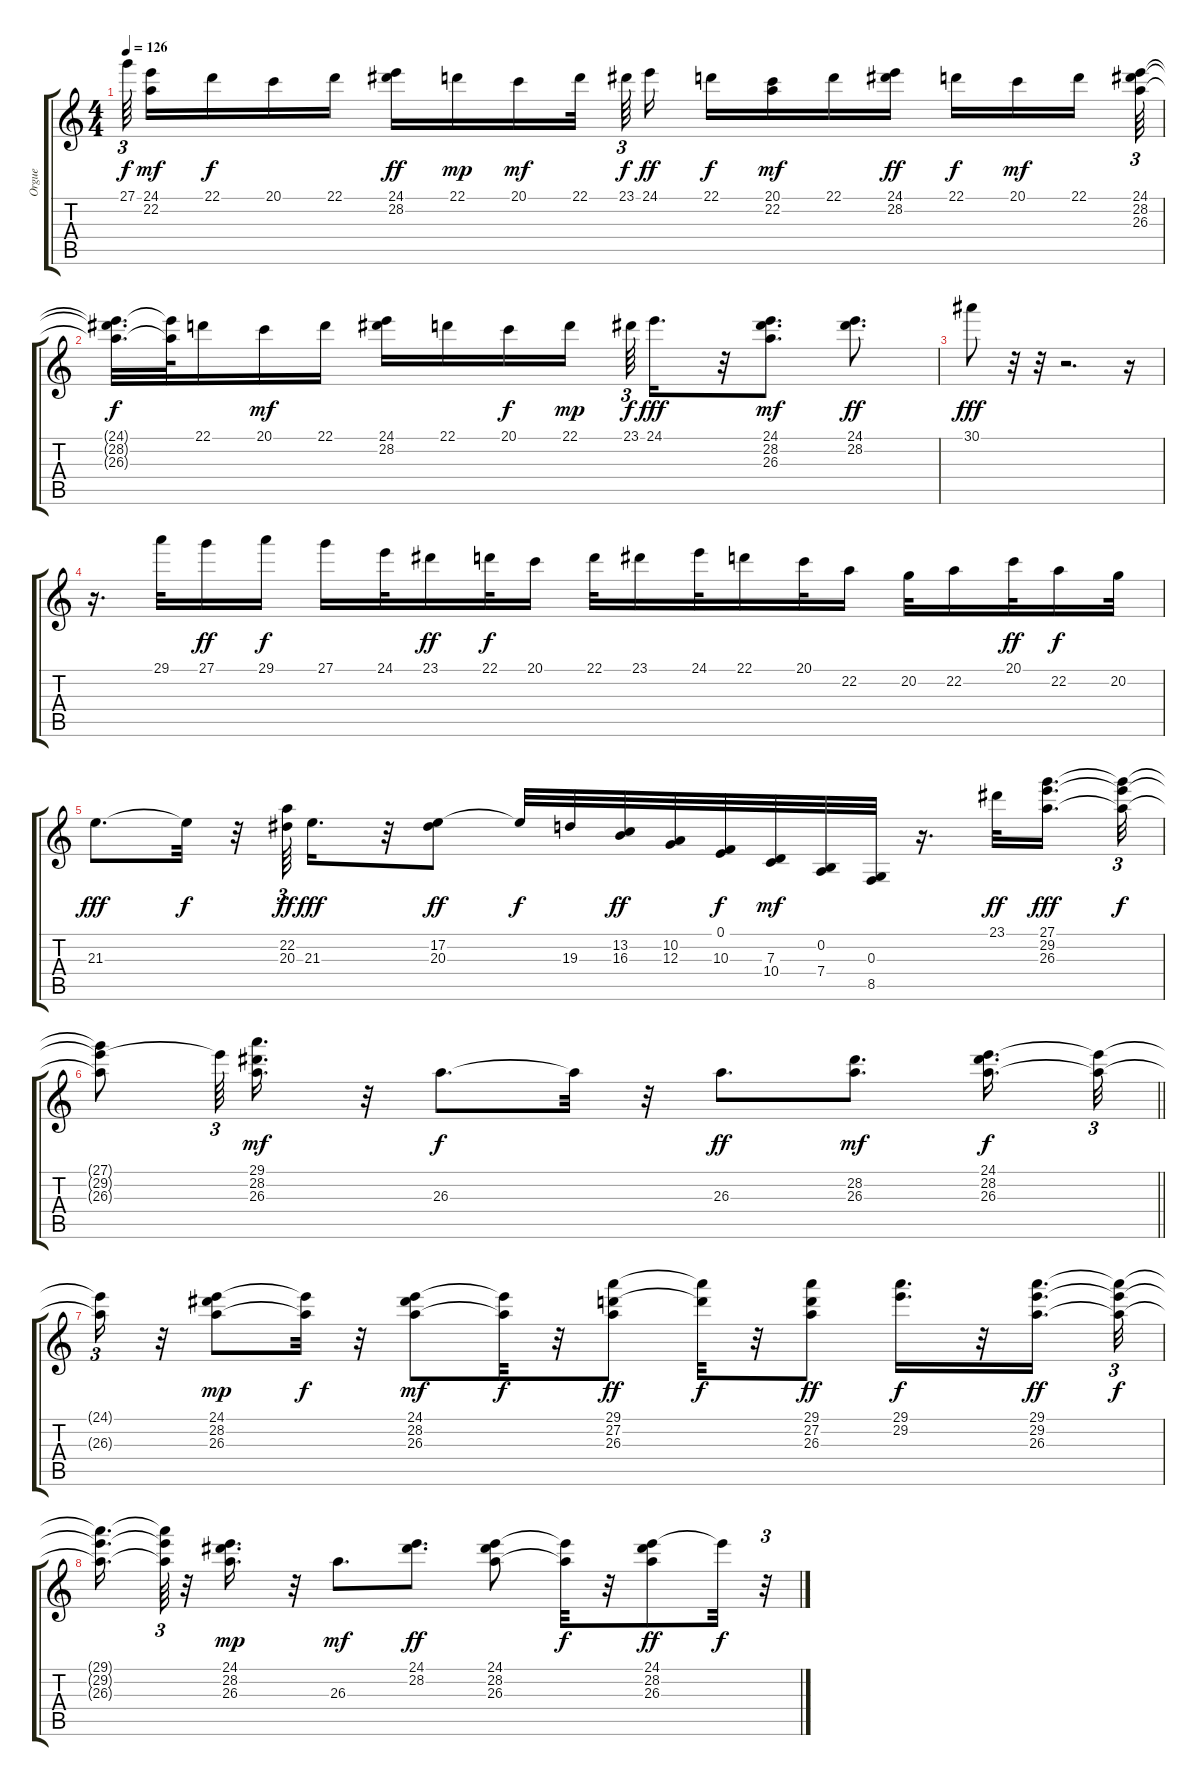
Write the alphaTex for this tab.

\track ("Orgue" "Orgue") {instrument rockorgan}
\staff {score tabs}
\tuning (E4 B3 G3 D3 A2 E2) {hide}
\ts (4 4)
\tempo 126
\clef g2
\ks c
27.1{t}.64{tu (3 2) dy f beam splitsecondary} (24.1 22.2).16{dy mf} 22.1.16{dy f} 20.1.16 22.1.16 (24.1 28.2).16{dy ff} 22.1.16{dy mp} 20.1.16{dy mf} 22.1.32{beam splitsecondary} 23.1.64{tu (3 2) dy f} 24.1.16{dy ff} 22.1.16{dy f} (20.1 22.2).16{dy mf} 22.1.16 (24.1 28.2).16{dy ff} 22.1.16{dy f} 20.1.16{dy mf} 22.1.16{beam splitsecondary} (24.1 28.2 26.3).64{tu (3 2)} |
(24.1{t} 28.2{t} 26.3{t}).32{d dy f} (24.1{t} 26.3{t}).64 22.1.16 20.1.16{dy mf} 22.1.16 (24.1 28.2).16 22.1.16 20.1.16{dy f} 22.1.16{dy mp} 23.1.64{tu (3 2) dy f} 24.1.16{d dy fff} r.32 (24.1 28.2 26.3).8{d dy mf} (24.1 28.2).8{d dy ff} |
30.1.8{dy fff} r.32 r.32 r.2{d} r.16 |
r.16{d} 29.1.32 27.1.16{dy ff} 29.1.16{dy f} 27.1.16 24.1.32 23.1.16{dy ff} 22.1.32{dy f} 20.1.16 22.1.32 23.1.16 24.1.32 22.1.16 20.1.32 22.2.16 20.2.32 22.2.16 20.1.32{dy ff} 22.2.16{dy f} 20.2.32 |
21.3.8{d dy fff} 21.3{t}.32{dy f} r.32 (22.2 20.3).64{tu (3 2) dy ff} 21.3.16{d dy fff} r.32 (17.2 20.3).8{dy ff} 17.2{t}.32{dy f} 19.3.32 (13.2 16.3).32{dy ff} (10.2 12.3).32 (0.1 10.3).32{dy f} (7.3 10.4).32{dy mf} (0.2 7.4).32 (0.3 8.5).32 r.16{d} 23.1.32{dy ff} (27.1 29.2 26.3).16{d dy fff beam splitsecondary} (27.1{t} 29.2{t} 26.3{t}).32{tu (3 2) dy f} |
\barLineRight lightlight
(27.1{t} 29.2{t} 26.3{t}).8 29.2{t}.64{tu (3 2) beam splitsecondary} (29.1 28.2 26.3).16{d dy mf} r.32 26.3.8{d dy f} 26.3{t}.32 r.32 26.3.8{d dy ff} (28.2 26.3).8{d dy mf} (24.1 28.2 26.3).16{d dy f} (24.1{t} 26.3{t}).32{tu (3 2)} |
(24.1{t} 26.3{t}).16{tu (3 2)} r.32 (24.1 28.2 26.3).8{dy mp} (24.1{t} 26.3{t}).32{dy f} r.32 (24.1 28.2 26.3).8{dy mf} (24.1{t} 26.3{t}).32{dy f} r.32 (29.1 27.2 26.3).8{dy ff} (29.1{t} 27.2{t}).32{dy f} r.32 (29.1 27.2 26.3).8{dy ff} (29.1 29.2).16{d dy f} r.32 (29.1 29.2 26.3).16{d dy ff} (29.1{t} 29.2{t} 26.3{t}).32{tu (3 2) dy f} |
(29.1{t} 29.2{t} 26.3{t}).16{d} (29.1{t} 29.2{t} 26.3{t}).64{tu (3 2)} r.32 (24.1 28.2 26.3).16{d dy mp} r.32 26.3.8{d dy mf} (24.1 28.2).8{d dy ff} (24.1 28.2 26.3).8 (24.1{t} 26.3{t}).32{dy f} r.32 (24.1 28.2 26.3).8{dy ff} 24.1{t}.32{dy f} r.32{tu (3 2)}
